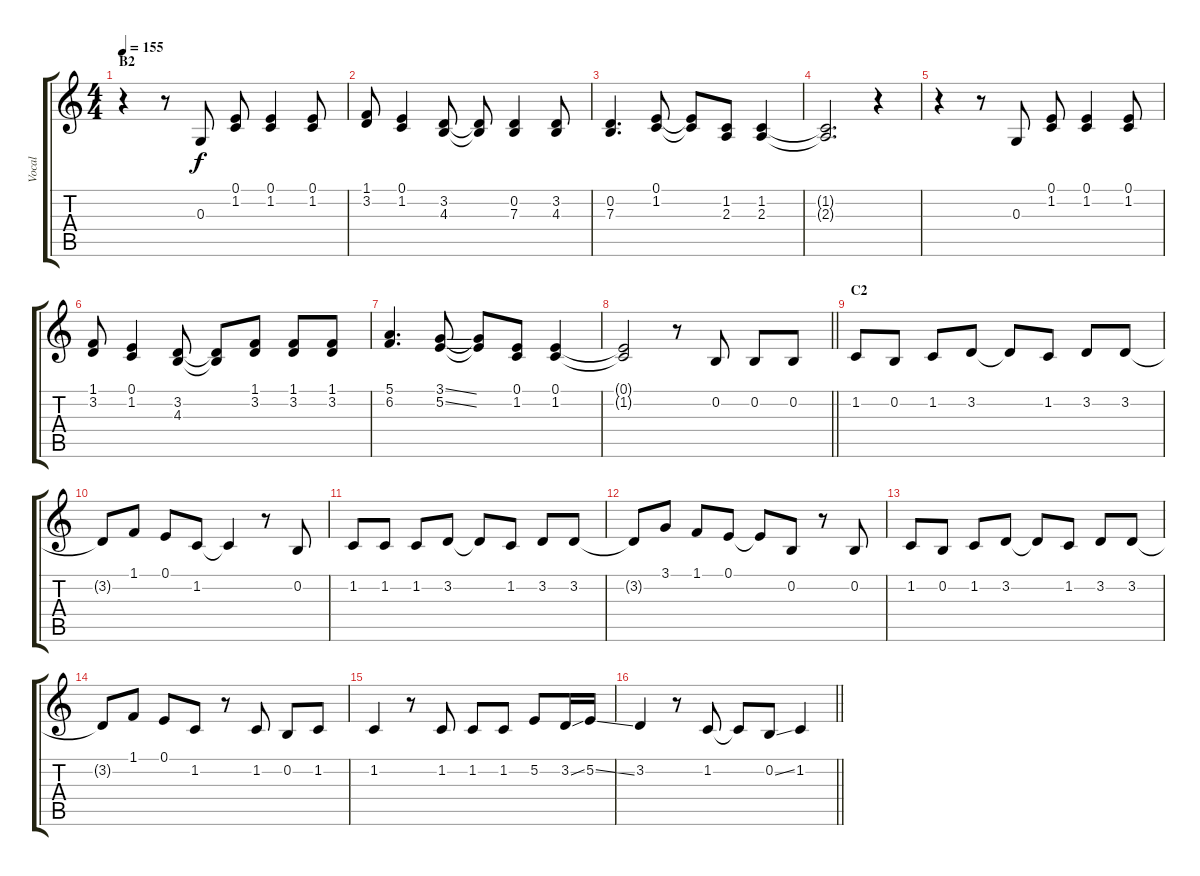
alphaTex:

\track ("Vocal" "Vocal") {instrument stringensemble1}
\staff {score tabs}
\tuning (E4 B3 G3 D3 A2 E2) {hide}
\ts (4 4)
\section ("" "B2")
\tempo 155
\clef g2
\ks c
r.4{dy f} r.8 0.3.8 (0.1 1.2).8 (0.1 1.2).4 (0.1 1.2).8 |
(1.1 3.2).8 (0.1 1.2).4 (3.2 4.3).8 (3.2{t} 4.3{t}).8 (0.2 7.3).4 (3.2 4.3).8 |
(0.2 7.3).4{d} (0.1 1.2).8 (0.1{t} 1.2{t}).8 (1.2 2.3).8 (1.2 2.3).4 |
(1.2{t} 2.3{t}).2{d} r.4 |
r.4 r.8 0.3.8 (0.1 1.2).8 (0.1 1.2).4 (0.1 1.2).8 |
(1.1 3.2).8 (0.1 1.2).4 (3.2 4.3).8 (3.2{t} 4.3{t}).8 (1.1 3.2).8 (1.1 3.2).8 (1.1 3.2).8 |
(5.1 6.2).4{d} (3.1{ss} 5.2{ss}).8 (3.1{t} 5.2{t}).8 (0.1 1.2).8 (0.1 1.2).4 |
\barLineRight lightlight
(0.1{t} 1.2{t}).2 r.8 0.2.8 0.2.8 0.2.8 |
\section ("" "C2")
1.2.8 0.2.8 1.2.8 3.2.8 3.2{t}.8 1.2.8 3.2.8 3.2.8 |
3.2{t}.8 1.1.8 0.1.8 1.2.8 1.2{t}.4 r.8 0.2.8 |
1.2.8 1.2.8 1.2.8 3.2.8 3.2{t}.8 1.2.8 3.2.8 3.2.8 |
3.2{t}.8 3.1.8 1.1.8 0.1.8 0.1{t}.8 0.2.8 r.8 0.2.8 |
1.2.8 0.2.8 1.2.8 3.2.8 3.2{t}.8 1.2.8 3.2.8 3.2.8 |
3.2{t}.8 1.1.8 0.1.8 1.2.8 r.8 1.2.8 0.2.8 1.2.8 |
1.2.4 r.8 1.2.8 1.2.8 1.2.8 5.2.8 3.2{ss}.16 5.2{ss}.16 |
\barLineRight lightlight
3.2.4 r.8 1.2.8 1.2{t}.8 0.2{ss}.8 1.2.4
